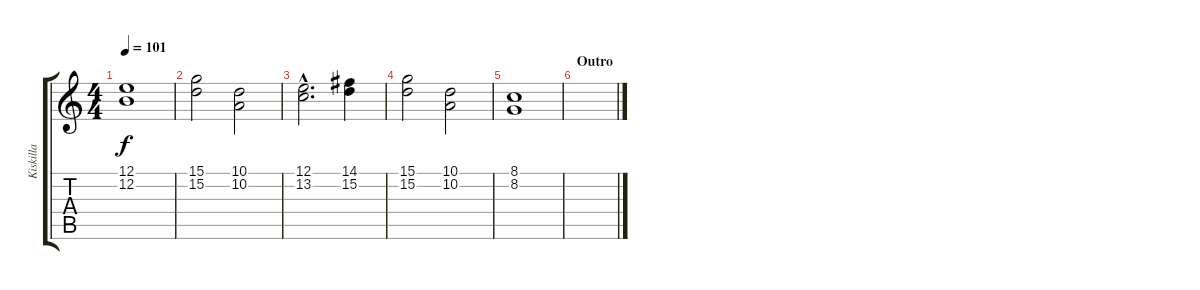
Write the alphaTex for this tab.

\track ("Kiskilla" "Kiskilla") {instrument stringensemble1}
\staff {score tabs}
\tuning (E4 B3 G3 D3 A2 E2) {hide}
\ts (4 4)
\tempo 101
\clef g2
\ks c
(12.1 12.2).1{dy f} |
(15.1 15.2).2 (10.1 10.2).2 |
(12.1{hac} 13.2{hac}).2{d} (14.1 15.2).4 |
(15.1 15.2).2 (10.1 10.2).2 |
(8.1 8.2).1 |
\section ("" "Outro")
